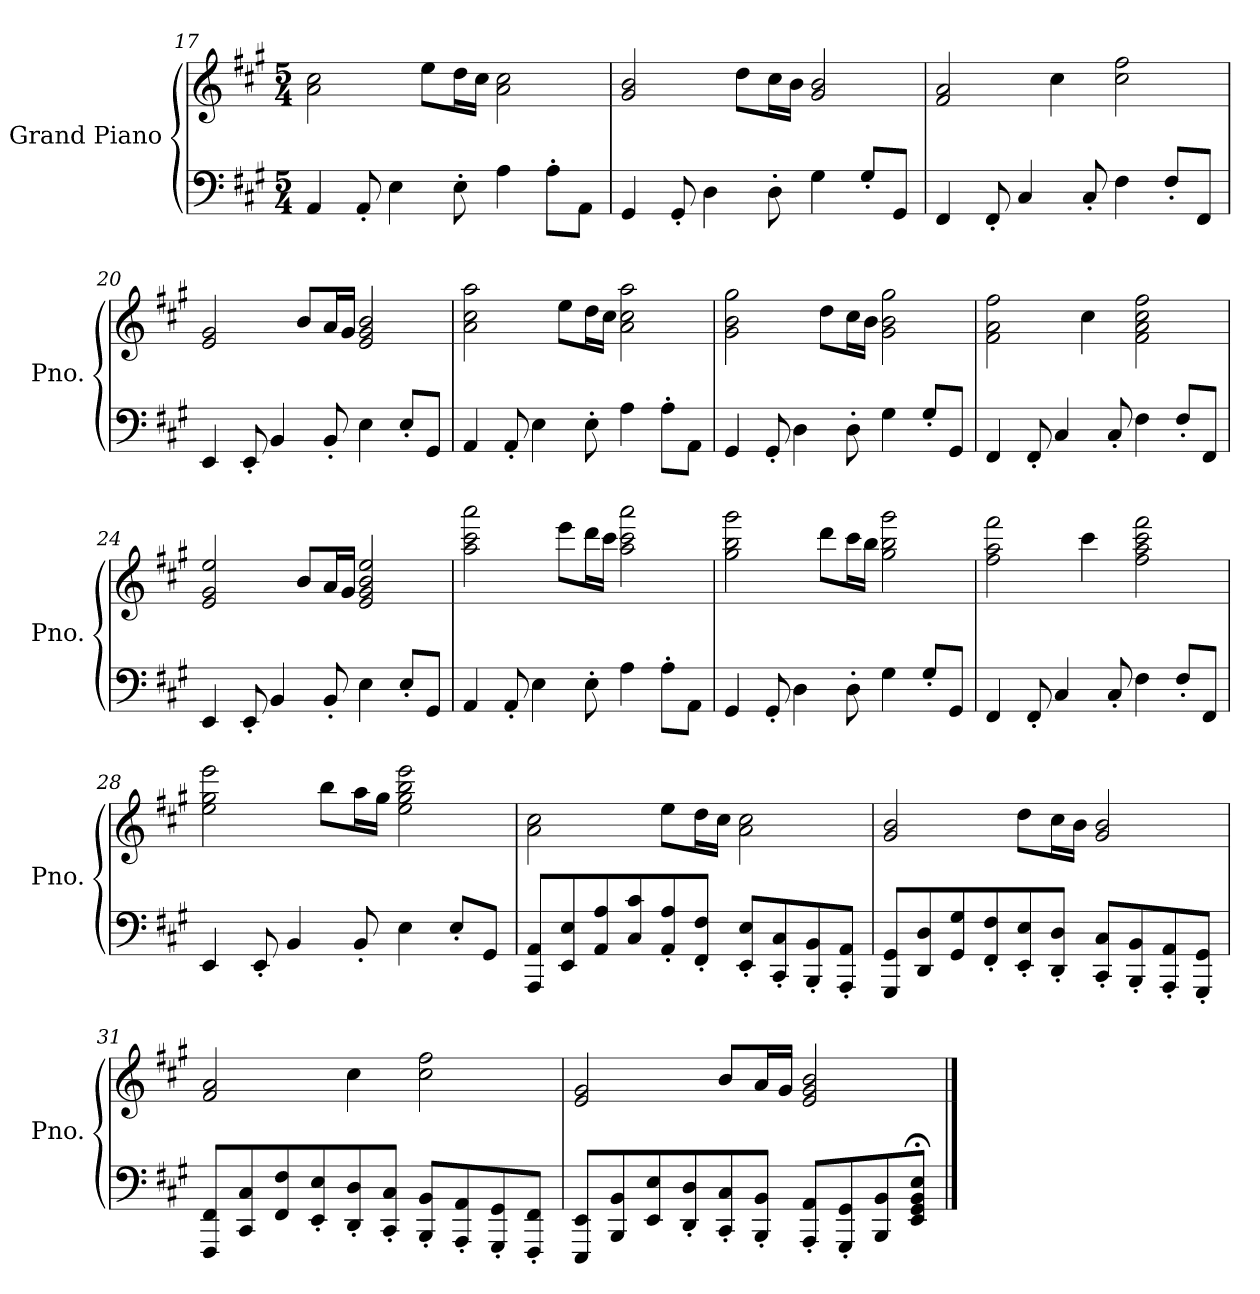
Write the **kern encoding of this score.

**kern	**kern
*part1	*part1
*staff2	*staff1
*I"Grand Piano	*
*I'Pno.	*
*clefF4	*clefG2
*k[f#c#g#]	*k[f#c#g#]
*M5/4	*M5/4
=17	=17
4AA/	2a\ 2cc#\
8AA'/	.
4E\	.
.	8ee\L
8E'\	16dd\L
.	16cc#\JJ
4A\	2a\ 2cc#\
8A'\L	.
8AA\J	.
=18	=18
4GG#/	2g#/ 2b/
8GG#'/	.
4D\	.
.	8dd\L
8D'\	16cc#\L
.	16b\JJ
4G#\	2g#/ 2b/
8G#'/L	.
8GG#/J	.
=19	=19
4FF#/	2f#/ 2a/
8FF#'/	.
4C#/	.
.	4cc#\
8C#'/	.
4F#\	2cc#\ 2ff#\
8F#'/L	.
8FF#/J	.
!!LO:LB:g=z
=20	=20
4EE/	2e/ 2g#/
8EE'/	.
4BB/	.
.	8b/L
8BB'/	16a/L
.	16g#/JJ
4E\	2e/ 2g#/ 2b/
8E'/L	.
8GG#/J	.
=21	=21
4AA/	2a\ 2cc#\ 2aa\
8AA'/	.
4E\	.
.	8ee\L
8E'\	16dd\L
.	16cc#\JJ
4A\	2a\ 2cc#\ 2aa\
8A'\L	.
8AA\J	.
=22	=22
4GG#/	2g#\ 2b\ 2gg#\
8GG#'/	.
4D\	.
.	8dd\L
8D'\	16cc#\L
.	16b\JJ
4G#\	2g#\ 2b\ 2gg#\
8G#'/L	.
8GG#/J	.
=23	=23
4FF#/	2f#\ 2a\ 2ff#\
8FF#'/	.
4C#/	.
.	4cc#\
8C#'/	.
4F#\	2f#\ 2a\ 2cc#\ 2ff#\
8F#'/L	.
8FF#/J	.
!!LO:PB:g=z
=24	=24
4EE/	2e/ 2g#/ 2ee/
8EE'/	.
4BB/	.
.	8b/L
8BB'/	16a/L
.	16g#/JJ
4E\	2e/ 2g#/ 2b/ 2ee/
8E'/L	.
8GG#/J	.
=25	=25
4AA/	2aa\ 2ccc#\ 2aaa\
8AA'/	.
4E\	.
.	8eee\L
8E'\	16ddd\L
.	16ccc#\JJ
4A\	2aa\ 2ccc#\ 2aaa\
8A'\L	.
8AA\J	.
=26	=26
4GG#/	2gg#\ 2bb\ 2ggg#\
8GG#'/	.
4D\	.
.	8ddd\L
8D'\	16ccc#\L
.	16bb\JJ
4G#\	2gg#\ 2bb\ 2ggg#\
8G#'/L	.
8GG#/J	.
=27	=27
4FF#/	2ff#\ 2aa\ 2fff#\
8FF#'/	.
4C#/	.
.	4ccc#\
8C#'/	.
4F#\	2ff#\ 2aa\ 2ccc#\ 2fff#\
8F#'/L	.
8FF#/J	.
!!LO:LB:g=z
=28	=28
4EE/	2ee\ 2gg#\ 2eee\
8EE'/	.
4BB/	.
.	8bb\L
8BB'/	16aa\L
.	16gg#\JJ
4E\	2ee\ 2gg#\ 2bb\ 2eee\
8E'/L	.
8GG#/J	.
=29	=29
8AAA/ 8AA/L	2a\ 2cc#\
8EE/ 8E/	.
8AA/ 8A/	.
8C#/ 8c#/	.
8AA/' 8A/'	8ee\L
8FF#/' 8F#/'J	16dd\L
.	16cc#\JJ
8EE/' 8E/'L	2a\ 2cc#\
8CC#/' 8C#/'	.
8BBB/' 8BB/'	.
8AAA/' 8AA/'J	.
=30	=30
8GGG#/ 8GG#/L	2g#/ 2b/
8DD/ 8D/	.
8GG#/ 8G#/	.
8FF#/' 8F#/'	.
8EE/' 8E/'	8dd\L
8DD/' 8D/'J	16cc#\L
.	16b\JJ
8CC#/' 8C#/'L	2g#/ 2b/
8BBB/' 8BB/'	.
8AAA/' 8AA/'	.
8GGG#/' 8GG#/'J	.
!!LO:LB:g=z
=31	=31
8FFF#/ 8FF#/L	2f#/ 2a/
8CC#/ 8C#/	.
8FF#/ 8F#/	.
8EE/' 8E/'	.
8DD/' 8D/'	4cc#\
8CC#/' 8C#/'J	.
8BBB/' 8BB/'L	2cc#\ 2ff#\
8AAA/' 8AA/'	.
8GGG#/' 8GG#/'	.
8FFF#/' 8FF#/'J	.
=32	=32
8EEE/ 8EE/L	2e/ 2g#/
8BBB/ 8BB/	.
8EE/ 8E/	.
8DD/' 8D/'	.
8CC#/' 8C#/'	8b/L
8BBB/' 8BB/'J	16a/L
.	16g#/JJ
8AAA/' 8AA/'L	2e/ 2g#/ 2b/
8GGG#/' 8GG#/'	.
8BBB/ 8BB/	.
8EE/;< 8GG#/;< 8BB/;< 8E/;<J	.
==	==
*-	*-
